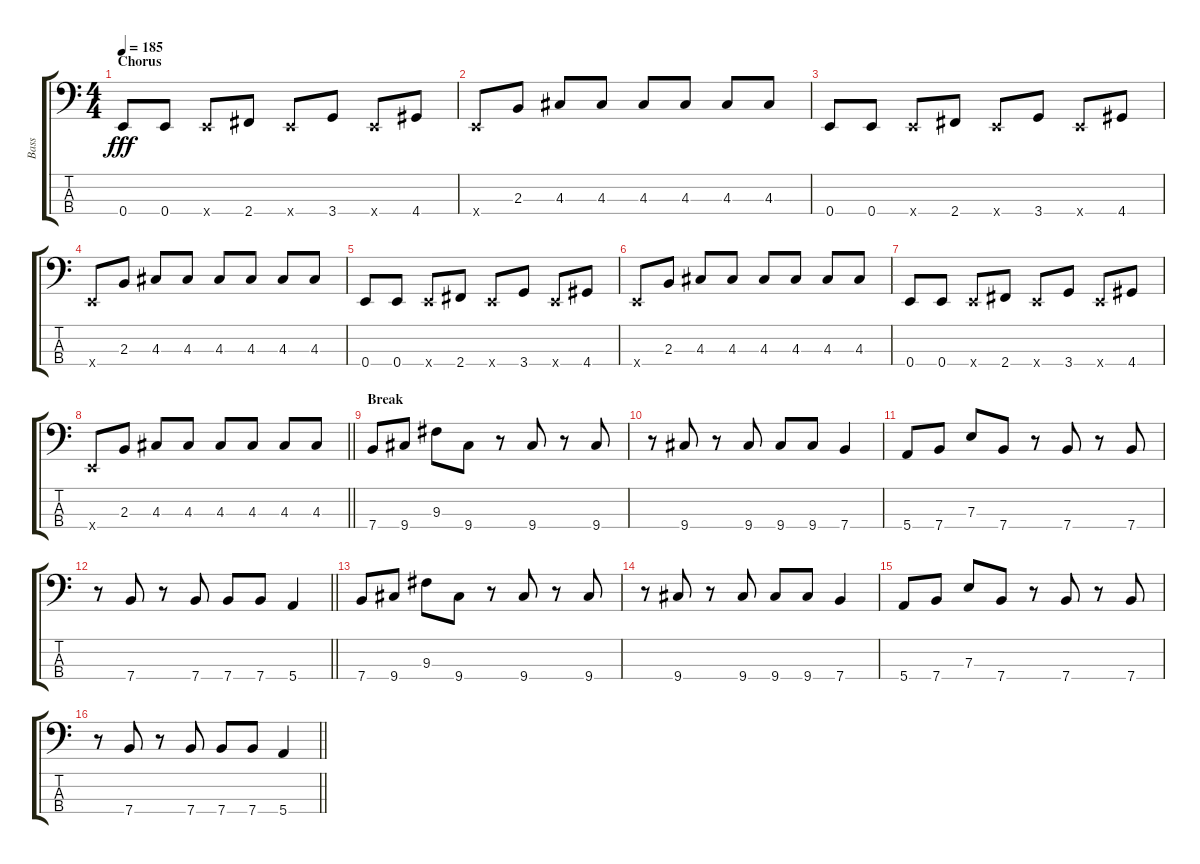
\track ("Bass" "Bass") {instrument distortionguitar}
\staff {score tabs}
\tuning (G2 D2 A1 E1) {hide}
\ts (4 4)
\section ("" "Chorus")
\tempo 185
\clef f4
\ks c
0.4.8{dy fff} 0.4.8 0.4{x}.8 2.4.8 0.4{x}.8 3.4.8 0.4{x}.8 4.4.8 |
0.4{x}.8 2.3.8 4.3.8 4.3.8 4.3.8 4.3.8 4.3.8 4.3.8 |
0.4.8 0.4.8 0.4{x}.8 2.4.8 0.4{x}.8 3.4.8 0.4{x}.8 4.4.8 |
0.4{x}.8 2.3.8 4.3.8 4.3.8 4.3.8 4.3.8 4.3.8 4.3.8 |
0.4.8 0.4.8 0.4{x}.8 2.4.8 0.4{x}.8 3.4.8 0.4{x}.8 4.4.8 |
0.4{x}.8 2.3.8 4.3.8 4.3.8 4.3.8 4.3.8 4.3.8 4.3.8 |
0.4.8 0.4.8 0.4{x}.8 2.4.8 0.4{x}.8 3.4.8 0.4{x}.8 4.4.8 |
\barLineRight lightlight
0.4{x}.8 2.3.8 4.3.8 4.3.8 4.3.8 4.3.8 4.3.8 4.3.8 |
\section ("" "Break")
7.4.8 9.4.8 9.3.8 9.4.8 r.8 9.4.8 r.8 9.4.8 |
r.8 9.4.8 r.8 9.4.8 9.4.8 9.4.8 7.4.4 |
5.4.8 7.4.8 7.3.8 7.4.8 r.8 7.4.8 r.8 7.4.8 |
\barLineRight lightlight
r.8 7.4.8 r.8 7.4.8 7.4.8 7.4.8 5.4.4 |
7.4.8 9.4.8 9.3.8 9.4.8 r.8 9.4.8 r.8 9.4.8 |
r.8 9.4.8 r.8 9.4.8 9.4.8 9.4.8 7.4.4 |
5.4.8 7.4.8 7.3.8 7.4.8 r.8 7.4.8 r.8 7.4.8 |
\barLineRight lightlight
r.8 7.4.8 r.8 7.4.8 7.4.8 7.4.8 5.4.4
